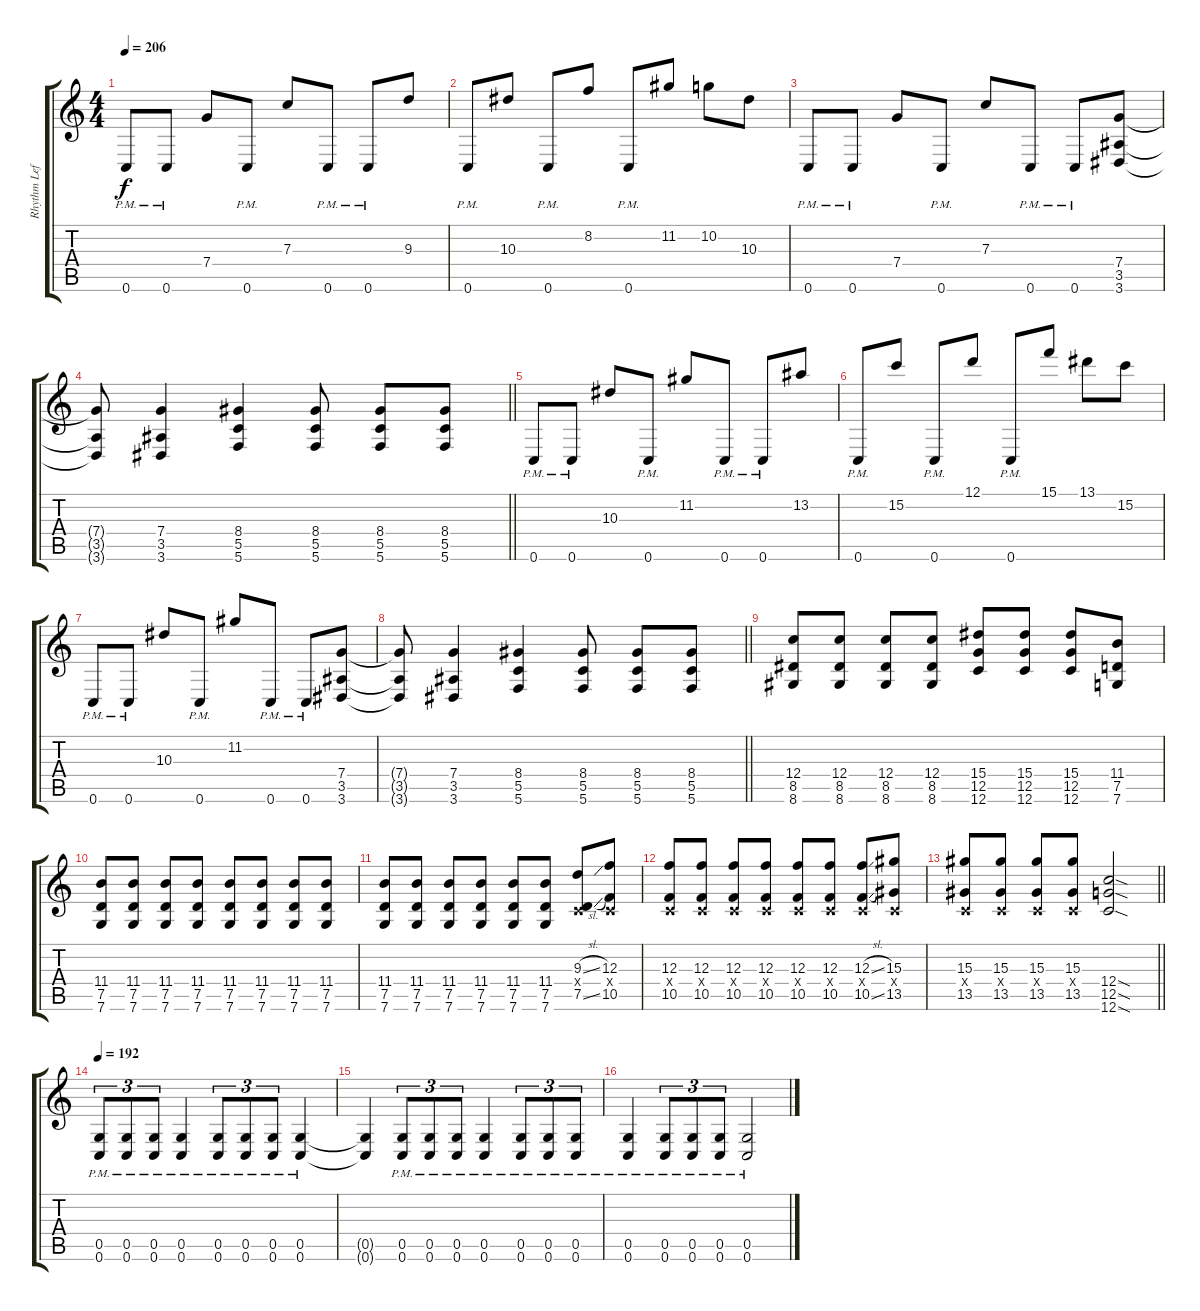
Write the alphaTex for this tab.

\track ("Rhythm Left" "Rhythm Lef") {instrument distortionguitar}
\staff {score tabs}
\tuning (D4 A3 F3 C3 G2 C2) {hide}
\ts (4 4)
\tempo 206
\clef g2
\ks c
0.6{pm}.8{dy f} 0.6{pm}.8 7.4.8 0.6{pm}.8 7.3.8 0.6{pm}.8 0.6{pm}.8 9.3.8 |
0.6{pm}.8 10.3.8 0.6{pm}.8 8.2.8 0.6{pm}.8 11.2.8 10.2.8 10.3.8 |
0.6{pm}.8 0.6{pm}.8 7.4.8 0.6{pm}.8 7.3.8 0.6{pm}.8 0.6{pm}.8 (7.4 3.5 3.6).8 |
\barLineRight lightlight
(7.4{t} 3.5{t} 3.6{t}).8 (7.4 3.5 3.6).4 (8.4 5.5 5.6).4 (8.4 5.5 5.6).8 (8.4 5.5 5.6).8 (8.4 5.5 5.6).8 |
\section ("" "")
0.6{pm}.8 0.6{pm}.8 10.3.8 0.6{pm}.8 11.2.8 0.6{pm}.8 0.6{pm}.8 13.2.8 |
0.6{pm}.8 15.2.8 0.6{pm}.8 12.1.8 0.6{pm}.8 15.1.8 13.1.8 15.2.8 |
0.6{pm}.8 0.6{pm}.8 10.3.8 0.6{pm}.8 11.2.8 0.6{pm}.8 0.6{pm}.8 (7.4 3.5 3.6).8 |
\barLineRight lightlight
(7.4{t} 3.5{t} 3.6{t}).8 (7.4 3.5 3.6).4 (8.4 5.5 5.6).4 (8.4 5.5 5.6).8 (8.4 5.5 5.6).8 (8.4 5.5 5.6).8 |
\section ("" "")
(12.4 8.5 8.6).8 (12.4 8.5 8.6).8 (12.4 8.5 8.6).8 (12.4 8.5 8.6).8 (15.4 12.5 12.6).8 (15.4 12.5 12.6).8 (15.4 12.5 12.6).8 (11.4 7.5 7.6).8 |
(11.4 7.5 7.6).8 (11.4 7.5 7.6).8 (11.4 7.5 7.6).8 (11.4 7.5 7.6).8 (11.4 7.5 7.6).8 (11.4 7.5 7.6).8 (11.4 7.5 7.6).8 (11.4 7.5 7.6).8 |
(11.4 7.5 7.6).8 (11.4 7.5 7.6).8 (11.4 7.5 7.6).8 (11.4 7.5 7.6).8 (11.4 7.5 7.6).8 (11.4 7.5 7.6).8 (9.3{sl} 0.4{x} 7.5{sl}).8 (12.3 0.4{x} 10.5).8 |
(12.3 0.4{x} 10.5).8 (12.3 0.4{x} 10.5).8 (12.3 0.4{x} 10.5).8 (12.3 0.4{x} 10.5).8 (12.3 0.4{x} 10.5).8 (12.3 0.4{x} 10.5).8 (12.3{sl} 0.4{x} 10.5{sl}).8 (15.3 0.4{x} 13.5).8 |
\barLineRight lightlight
(15.3 0.4{x} 13.5).8 (15.3 0.4{x} 13.5).8 (15.3 0.4{x} 13.5).8 (15.3 0.4{x} 13.5).8 (12.4{sod} 12.5{sod} 12.6{sod}).2 |
\section ("" "")
\tempo 192
(0.5{pm} 0.6{pm}).8{tu (3 2)} (0.5{pm} 0.6{pm}).8{tu (3 2)} (0.5{pm} 0.6{pm}).8{tu (3 2)} (0.5{pm} 0.6{pm}).4 (0.5{pm} 0.6{pm}).8{tu (3 2)} (0.5{pm} 0.6{pm}).8{tu (3 2)} (0.5{pm} 0.6{pm}).8{tu (3 2)} (0.5{pm} 0.6{pm}).4 |
(0.5{t} 0.6{t}).4 (0.5{pm} 0.6{pm}).8{tu (3 2)} (0.5{pm} 0.6{pm}).8{tu (3 2)} (0.5{pm} 0.6{pm}).8{tu (3 2)} (0.5{pm} 0.6{pm}).4 (0.5{pm} 0.6{pm}).8{tu (3 2)} (0.5{pm} 0.6{pm}).8{tu (3 2)} (0.5{pm} 0.6{pm}).8{tu (3 2)} |
(0.5{pm} 0.6{pm}).4 (0.5{pm} 0.6{pm}).8{tu (3 2)} (0.5{pm} 0.6{pm}).8{tu (3 2)} (0.5{pm} 0.6{pm}).8{tu (3 2)} (0.5{pm} 0.6{pm}).2
